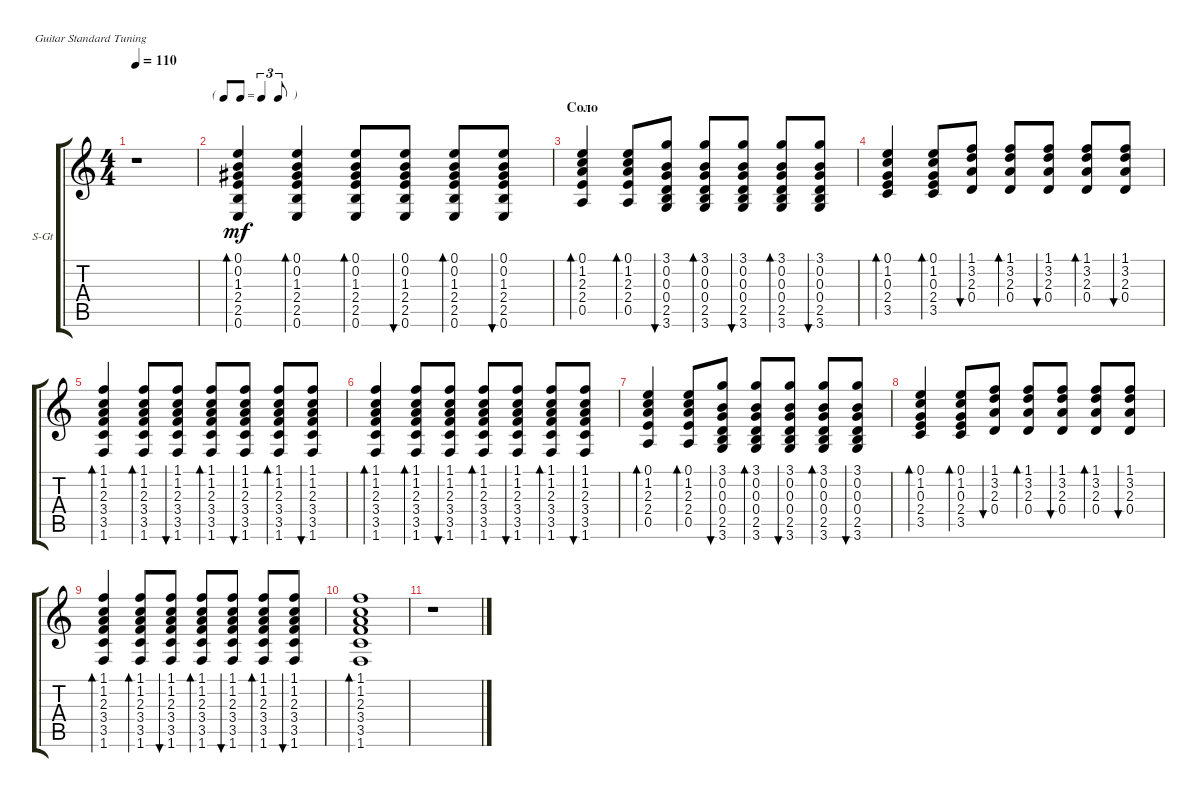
\defaultSystemsLayout 4
\bracketExtendMode groupsimilarinstruments
\firstSystemTrackNameOrientation horizontal
\otherSystemsTrackNameOrientation horizontal
\track ("Steel Guitar" "S-Gt") {instrument acousticguitarsteel}
\staff {score tabs}
\tuning (E4 B3 G3 D3 A2 E2)
\ts (4 4)
\tempo 110
\clef g2
\ks aminor
r.1{dy mf instrument acousticguitarsteel} |
\tf triplet8th
(0.6 2.5 2.4 1.3 0.2 0.1).4{bd 30} (0.6 2.5 2.4 1.3 0.2 0.1).4{bd 30} (0.6 2.5 2.4 1.3 0.2 0.1).8{bd 30} (0.6 2.5 2.4 1.3 0.2 0.1).8{bu 30} (0.6 2.5 2.4 1.3 0.2 0.1).8{bd 30} (0.6 2.5 2.4 1.3 0.2 0.1).8{bu 30} |
\section ("" "Соло")
(0.5 2.4 2.3 1.2 0.1).4{bd 30} (0.5 2.4 2.3 1.2 0.1).8{bd 30} (3.6 2.5 0.4 0.3 0.2 3.1).8{bu 30} (3.6 2.5 0.4 0.3 0.2 3.1).8{bd 30} (3.6 2.5 0.4 0.3 0.2 3.1).8{bu 30} (3.6 2.5 0.4 0.3 0.2 3.1).8{bd 30} (3.6 2.5 0.4 0.3 0.2 3.1).8{bu 30} |
(3.5 2.4 0.3 1.2 0.1).4{bd 30} (3.5 2.4 0.3 1.2 0.1).8{bd 30} (0.4 2.3 3.2 1.1).8{bu 30} (0.4 2.3 3.2 1.1).8{bd 30} (0.4 2.3 3.2 1.1).8{bu 30} (0.4 2.3 3.2 1.1).8{bd 30} (0.4 2.3 3.2 1.1).8{bu 30} |
(1.6 3.5 3.4 2.3 1.2 1.1).4{bd 30} (1.6 3.5 3.4 2.3 1.2 1.1).8{bd 30} (1.6 3.5 3.4 2.3 1.2 1.1).8{bu 30} (1.6 3.5 3.4 2.3 1.2 1.1).8{bd 30} (1.6 3.5 3.4 2.3 1.2 1.1).8{bu 30} (1.6 3.5 3.4 2.3 1.2 1.1).8{bd 30} (1.6 3.5 3.4 2.3 1.2 1.1).8{bu 30} |
(1.6 3.5 3.4 2.3 1.2 1.1).4{bd 30} (1.6 3.5 3.4 2.3 1.2 1.1).8{bd 30} (1.6 3.5 3.4 2.3 1.2 1.1).8{bu 30} (1.6 3.5 3.4 2.3 1.2 1.1).8{bd 30} (1.6 3.5 3.4 2.3 1.2 1.1).8{bu 30} (1.6 3.5 3.4 2.3 1.2 1.1).8{bd 30} (1.6 3.5 3.4 2.3 1.2 1.1).8{bu 30} |
(0.5 2.4 2.3 1.2 0.1).4{bd 30} (0.5 2.4 2.3 1.2 0.1).8{bd 30} (3.6 2.5 0.4 0.3 0.2 3.1).8{bu 30} (3.6 2.5 0.4 0.3 0.2 3.1).8{bd 30} (3.6 2.5 0.4 0.3 0.2 3.1).8{bu 30} (3.6 2.5 0.4 0.3 0.2 3.1).8{bd 30} (3.6 2.5 0.4 0.3 0.2 3.1).8{bu 30} |
(3.5 2.4 0.3 1.2 0.1).4{bd 30} (3.5 2.4 0.3 1.2 0.1).8{bd 30} (0.4 2.3 3.2 1.1).8{bu 30} (0.4 2.3 3.2 1.1).8{bd 30} (0.4 2.3 3.2 1.1).8{bu 30} (0.4 2.3 3.2 1.1).8{bd 30} (0.4 2.3 3.2 1.1).8{bu 30} |
(1.6 3.5 3.4 2.3 1.2 1.1).4{bd 30} (1.6 3.5 3.4 2.3 1.2 1.1).8{bd 30} (1.6 3.5 3.4 2.3 1.2 1.1).8{bu 30} (1.6 3.5 3.4 2.3 1.2 1.1).8{bd 30} (1.6 3.5 3.4 2.3 1.2 1.1).8{bu 30} (1.6 3.5 3.4 2.3 1.2 1.1).8{bd 30} (1.6 3.5 3.4 2.3 1.2 1.1).8{bu 30} |
(1.6 3.5 3.4 2.3 1.2 1.1).1{bd 30} |
r.1
